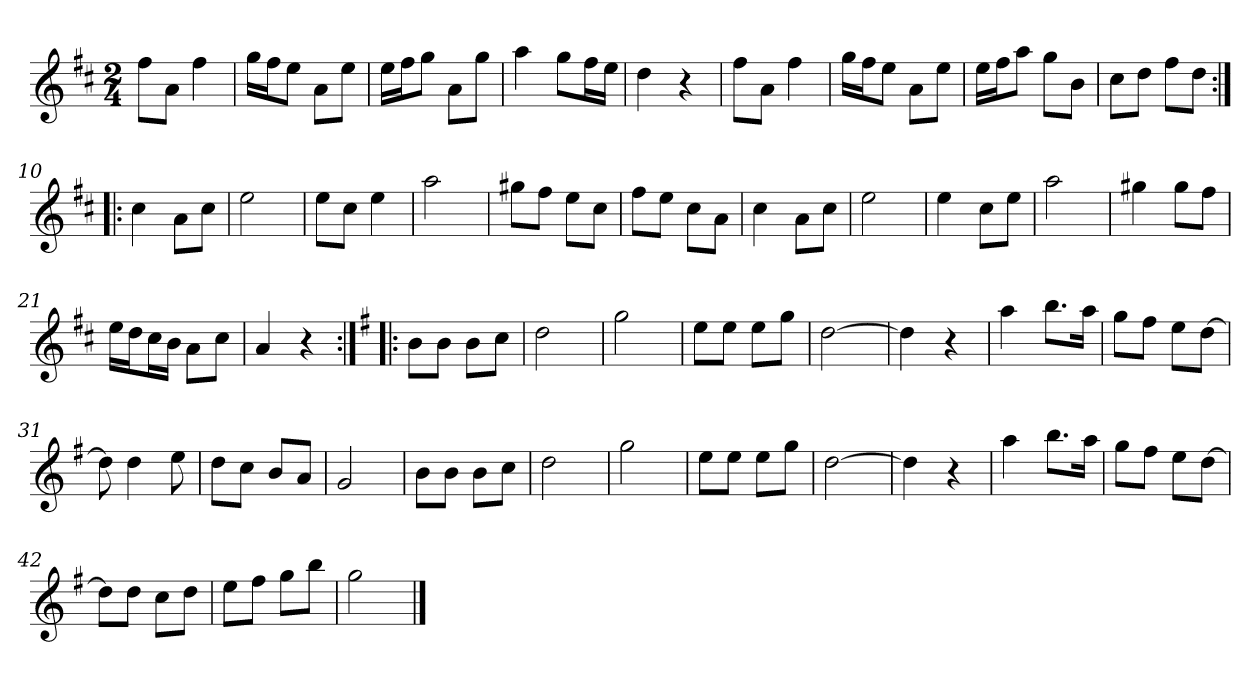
**kern
*part1
*staff1
*clefG2
*k[f#c#]
*D:
*M2/4
*MM120
=1
8ff#\L
8a\J
4ff#
=2
16gg\LL
16ff#\J
8ee\J
8a\L
8ee\J
=3
16ee\LL
16ff#\J
8gg\J
8a\L
8gg\J
=4
4aa
8gg\L
16ff#\L
16ee\JJ
=5
4dd
4r
=6
8ff#\L
8a\J
4ff#
=7
16gg\LL
16ff#\J
8ee\J
8a\L
8ee\J
=8
16ee\LL
16ff#\J
8aa\J
8gg\L
8b\J
=9
8cc#\L
8dd\J
8ff#\L
8dd\J
=10:|!|:
4cc#
8a\L
8cc#\J
=11
2ee
=12
8ee\L
8cc#\J
4ee
=13
2aa
=14
8gg#X\L
8ff#\J
8ee\L
8cc#\J
=15
8ff#\L
8ee\J
8cc#\L
8a\J
=16
4cc#
8a\L
8cc#\J
=17
2ee
=18
4ee
8cc#\L
8ee\J
=19
2aa
=20
4gg#X
8gg#\L
8ff#\J
=21
16ee\LL
16dd\J
16cc#\L
16b\JJ
8a\L
8cc#\J
=22
4a
4r
=23:|!|:
*k[f#]
*G:
8b\L
8b\J
8b\L
8cc\J
=24
2dd
=25
2gg
=26
8ee\L
8ee\J
8ee\L
8gg\J
=27
[2dd
=28
4dd]
4r
=29
4aa
8.bb\L
16aa\Jk
=30
8gg\L
8ff#\J
8ee\L
[8dd\J
=31
8dd]
4dd
8ee
=32
8dd\L
8cc\J
8b/L
8a/J
=33
2g
=34
8b\L
8b\J
8b\L
8cc\J
=35
2dd
=36
2gg
=37
8ee\L
8ee\J
8ee\L
8gg\J
=38
[2dd
=39
4dd]
4r
=40
4aa
8.bb\L
16aa\Jk
=41
8gg\L
8ff#\J
8ee\L
[8dd\J
=42
8dd\L]
8dd\J
8cc\L
8dd\J
=43
8ee\L
8ff#\J
8gg\L
8bb\J
=44
2gg
==
*-
